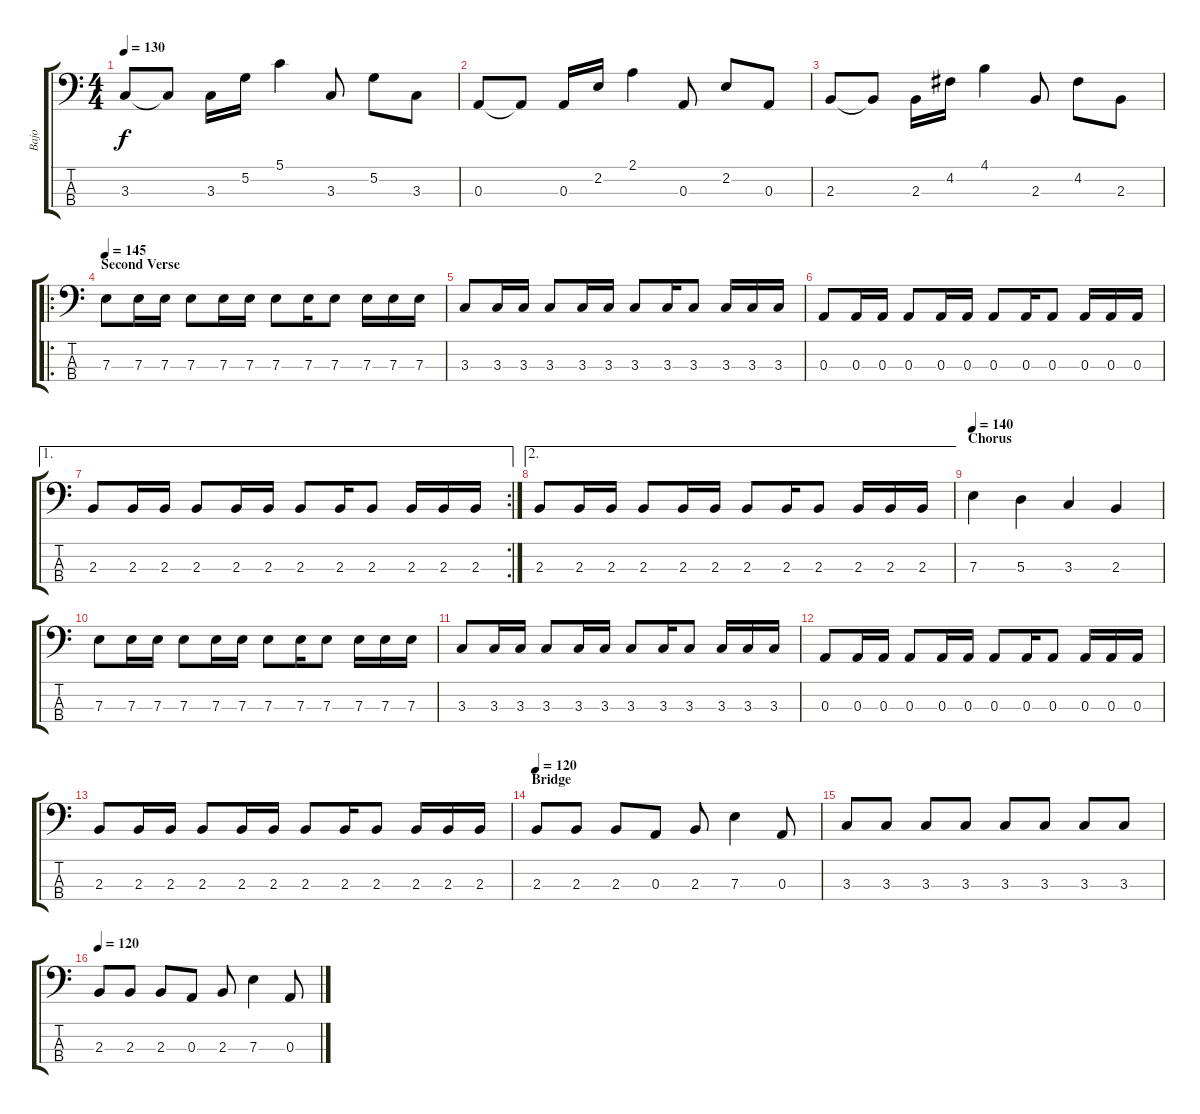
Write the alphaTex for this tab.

\track ("Bajo" "Bajo") {instrument electricbasspick}
\staff {score tabs}
\tuning (G2 D2 A1 E1) {hide}
\ts (4 4)
\tempo 130
\clef f4
\ks c
3.3.8{dy f} 3.3{t}.8 3.3.16 5.2.16 5.1.4 3.3.8 5.2.8 3.3.8 |
0.3.8 0.3{t}.8 0.3.16 2.2.16 2.1.4 0.3.8 2.2.8 0.3.8 |
2.3.8 2.3{t}.8 2.3.16 4.2.16 4.1.4 2.3.8 4.2.8 2.3.8 |
\ro
\section ("" "Second Verse")
\tempo 145
7.3.8 7.3.16 7.3.16 7.3.8 7.3.16 7.3.16 7.3.8 7.3.16 7.3.8 7.3.16 7.3.16 7.3.16 |
3.3.8 3.3.16 3.3.16 3.3.8 3.3.16 3.3.16 3.3.8 3.3.16 3.3.8 3.3.16 3.3.16 3.3.16 |
0.3.8 0.3.16 0.3.16 0.3.8 0.3.16 0.3.16 0.3.8 0.3.16 0.3.8 0.3.16 0.3.16 0.3.16 |
\ae 1
\rc 2
2.3.8 2.3.16 2.3.16 2.3.8 2.3.16 2.3.16 2.3.8 2.3.16 2.3.8 2.3.16 2.3.16 2.3.16 |
\ae 2
2.3.8 2.3.16 2.3.16 2.3.8 2.3.16 2.3.16 2.3.8 2.3.16 2.3.8 2.3.16 2.3.16 2.3.16 |
\section ("" "Chorus")
\tempo 140
7.3.4 5.3.4 3.3.4 2.3.4 |
7.3.8 7.3.16 7.3.16 7.3.8 7.3.16 7.3.16 7.3.8 7.3.16 7.3.8 7.3.16 7.3.16 7.3.16 |
3.3.8 3.3.16 3.3.16 3.3.8 3.3.16 3.3.16 3.3.8 3.3.16 3.3.8 3.3.16 3.3.16 3.3.16 |
0.3.8 0.3.16 0.3.16 0.3.8 0.3.16 0.3.16 0.3.8 0.3.16 0.3.8 0.3.16 0.3.16 0.3.16 |
2.3.8 2.3.16 2.3.16 2.3.8 2.3.16 2.3.16 2.3.8 2.3.16 2.3.8 2.3.16 2.3.16 2.3.16 |
\section ("" "Bridge")
\tempo 120
2.3.8 2.3.8 2.3.8 0.3.8 2.3.8 7.3.4 0.3.8 |
3.3.8 3.3.8 3.3.8 3.3.8 3.3.8 3.3.8 3.3.8 3.3.8 |
\tempo 120
2.3.8 2.3.8 2.3.8 0.3.8 2.3.8 7.3.4 0.3.8
